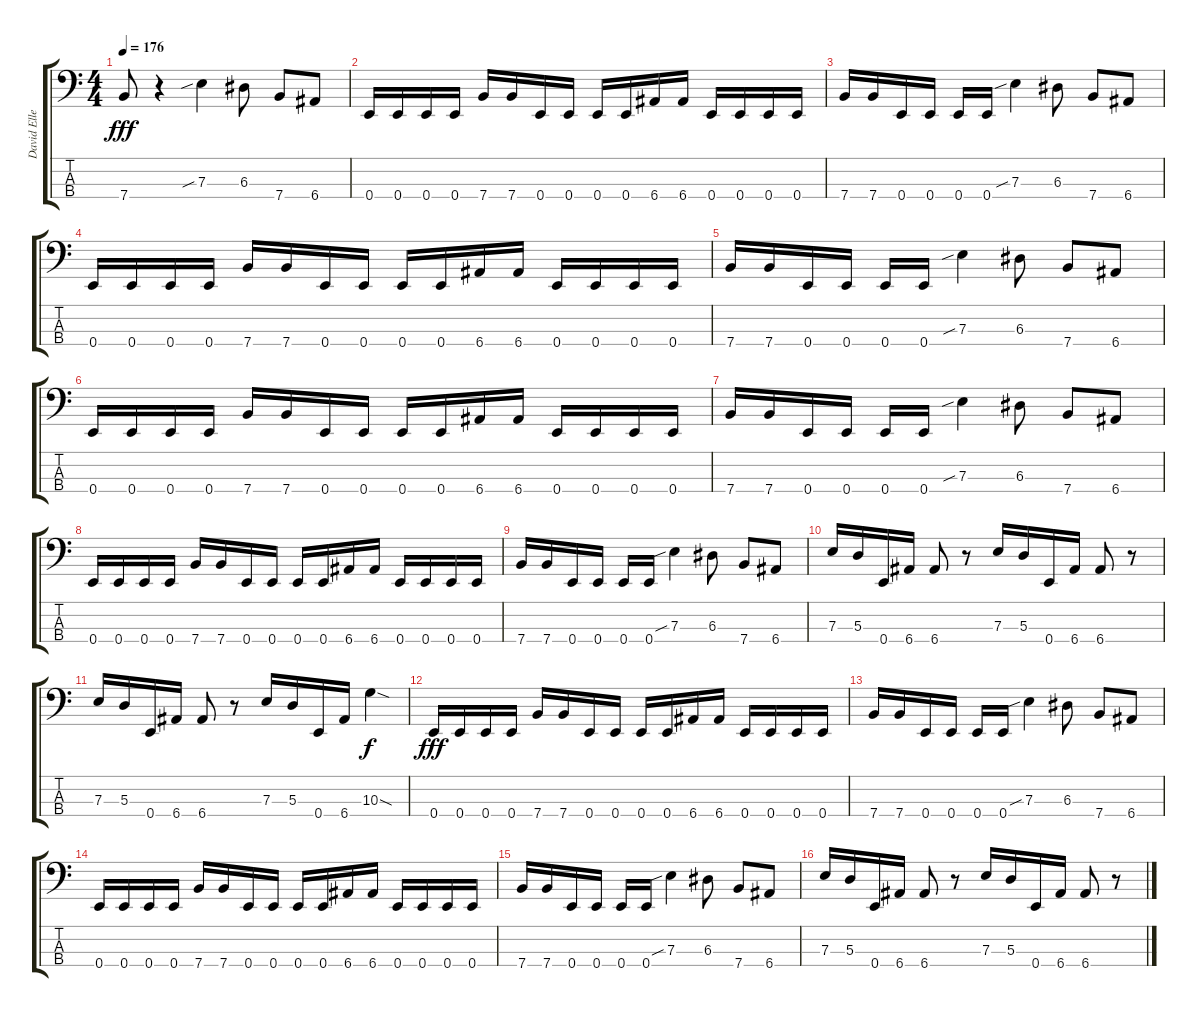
\track ("David Ellefson" "David Elle") {instrument electricbasspick}
\staff {score tabs}
\tuning (G2 D2 A1 E1) {hide}
\ts (4 4)
\tempo 176
\clef f4
\ks c
7.4.8{dy fff} r.4 7.3{sib}.4 6.3.8 7.4.8 6.4.8 |
0.4.16 0.4.16 0.4.16 0.4.16 7.4.16 7.4.16 0.4.16 0.4.16 0.4.16 0.4.16 6.4.16 6.4.16 0.4.16 0.4.16 0.4.16 0.4.16 |
7.4.16 7.4.16 0.4.16 0.4.16 0.4.16 0.4.16 7.3{sib}.4 6.3.8 7.4.8 6.4.8 |
0.4.16 0.4.16 0.4.16 0.4.16 7.4.16 7.4.16 0.4.16 0.4.16 0.4.16 0.4.16 6.4.16 6.4.16 0.4.16 0.4.16 0.4.16 0.4.16 |
7.4.16 7.4.16 0.4.16 0.4.16 0.4.16 0.4.16 7.3{sib}.4 6.3.8 7.4.8 6.4.8 |
0.4.16 0.4.16 0.4.16 0.4.16 7.4.16 7.4.16 0.4.16 0.4.16 0.4.16 0.4.16 6.4.16 6.4.16 0.4.16 0.4.16 0.4.16 0.4.16 |
7.4.16 7.4.16 0.4.16 0.4.16 0.4.16 0.4.16 7.3{sib}.4 6.3.8 7.4.8 6.4.8 |
0.4.16 0.4.16 0.4.16 0.4.16 7.4.16 7.4.16 0.4.16 0.4.16 0.4.16 0.4.16 6.4.16 6.4.16 0.4.16 0.4.16 0.4.16 0.4.16 |
7.4.16 7.4.16 0.4.16 0.4.16 0.4.16 0.4.16 7.3{sib}.4 6.3.8 7.4.8 6.4.8 |
7.3.16 5.3.16 0.4.16 6.4.16 6.4.8 r.8 7.3.16 5.3.16 0.4.16 6.4.16 6.4.8 r.8 |
7.3.16 5.3.16 0.4.16 6.4.16 6.4.8 r.8 7.3.16 5.3.16 0.4.16 6.4.16 10.3{sod}.4{dy f} |
0.4.16{dy fff} 0.4.16 0.4.16 0.4.16 7.4.16 7.4.16 0.4.16 0.4.16 0.4.16 0.4.16 6.4.16 6.4.16 0.4.16 0.4.16 0.4.16 0.4.16 |
7.4.16 7.4.16 0.4.16 0.4.16 0.4.16 0.4.16 7.3{sib}.4 6.3.8 7.4.8 6.4.8 |
0.4.16 0.4.16 0.4.16 0.4.16 7.4.16 7.4.16 0.4.16 0.4.16 0.4.16 0.4.16 6.4.16 6.4.16 0.4.16 0.4.16 0.4.16 0.4.16 |
7.4.16 7.4.16 0.4.16 0.4.16 0.4.16 0.4.16 7.3{sib}.4 6.3.8 7.4.8 6.4.8 |
7.3.16 5.3.16 0.4.16 6.4.16 6.4.8 r.8 7.3.16 5.3.16 0.4.16 6.4.16 6.4.8 r.8
